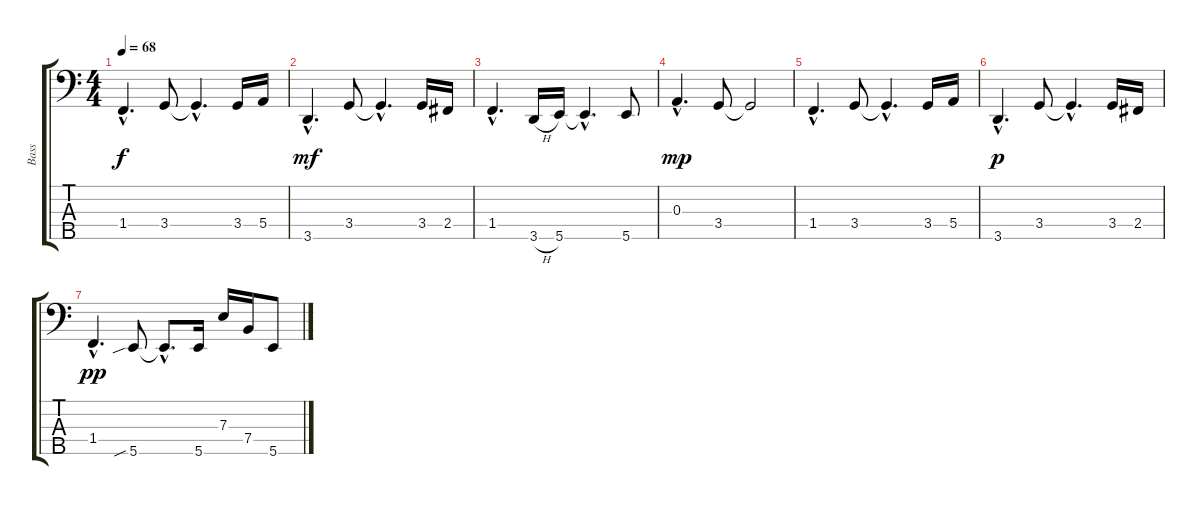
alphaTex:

\track ("Bass" "Bass") {instrument electricbasspick}
\staff {score tabs}
\tuning (G2 D2 A1 E1 B0) {hide}
\ts (4 4)
\tempo 68
\clef f4
\ks c
1.4{hac}.4{d dy f} 3.4.8 3.4{hac t}.4{d} 3.4.16 5.4.16 |
3.5{hac}.4{d dy mf} 3.4.8 3.4{hac t}.4{d} 3.4.16 2.4.16 |
1.4{hac}.4{d} 3.5{h}.16 5.5.16 5.5{hac t}.4{d} 5.5.8 |
0.3{hac}.4{d dy mp} 3.4.8 3.4{t}.2 |
1.4{hac}.4{d} 3.4.8 3.4{hac t}.4{d} 3.4.16 5.4.16 |
3.5{hac}.4{d dy p} 3.4.8 3.4{hac t}.4{d} 3.4.16 2.4.16 |
1.4{hac}.4{d dy pp} 5.5{sib}.8 5.5{hac t}.8{d} 5.5.16 7.3.16 7.4.16 5.5.8
